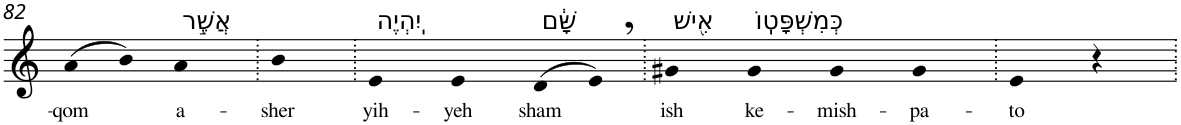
**kern	**text
*part1	*part1
*staff1	*staff1
*I"Piano	*
*I'Pno	*
!!LO:PB:g=z
*clefG2	*
*k[]	*
=82	=82
!	!LO:LY:b
(>8a	-qom
8b)	.
!LO:TX:a:t=אֲשֶׁ֣ר	!
!	!LO:LY:b
4a	a-
=83.	=83.
!	!LO:LY:b
4b	-sher
=84.	=84.
!LO:TX:a:t=יִֽהְיֶה	!
!	!LO:LY:b
4e	yih-
!	!LO:LY:b
4e	-yeh
!LO:TX:a:t=שָּׁ֔ם	!
!	!LO:LY:b
(>8d	sham
8e,)	.
=85.	=85.
!LO:TX:a:t=אִ֖ישׁ	!
!	!LO:LY:b
4g#X	ish
!LO:TX:a:t=כְּמִשְׁפָּטֽוֹ	!
!	!LO:LY:b
4g#	ke-
!	!LO:LY:b
4g#	-mish-
!	!LO:LY:b
4g#	-pa-
=86.	=86.
!	!LO:LY:b
4e	-to
4r	.
=.	=.
*-	*-
